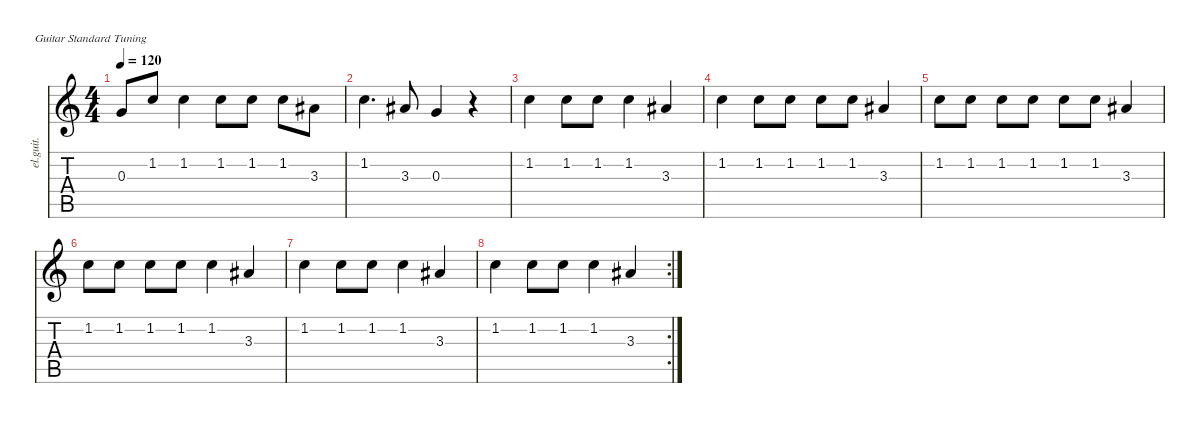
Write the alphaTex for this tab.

\defaultSystemsLayout 4
\hideDynamics
\bracketExtendMode nobrackets
\track ("Clean Guitar" "el.guit.") {instrument electricguitarclean}
\staff {score tabs}
\tuning (E4 B3 G3 D3 A2 E2)
\ts (4 4)
\tempo 120
\clef g2
\ks c
0.3.8{dy mf instrument electricguitarclean beam Up} 1.2.8{beam Up} 1.2.4{beam Down} 1.2.8{beam Down} 1.2.8{beam Down} 1.2.8{beam Down} 3.3{acc #}.8{beam Down} |
1.2.4{d beam Down} 3.3{acc #}.8{beam Up} 0.3.4{beam Up} r.4{beam Down} |
1.2.4{beam Down} 1.2.8{beam Down} 1.2.8{beam Down} 1.2.4{beam Down} 3.3{acc #}.4{beam Up} |
1.2.4{beam Down} 1.2.8{beam Down} 1.2.8{beam Down} 1.2.8{beam Down} 1.2.8{beam Down} 3.3{acc #}.4{beam Up} |
1.2.8{beam Down} 1.2.8{beam Down} 1.2.8{beam Down} 1.2.8{beam Down} 1.2.8{beam Down} 1.2.8{beam Down} 3.3{acc #}.4{beam Up} |
1.2.8{beam Down} 1.2.8{beam Down} 1.2.8{beam Down} 1.2.8{beam Down} 1.2.4{beam Down} 3.3{acc #}.4{beam Up} |
1.2.4{beam Down} 1.2.8{beam Down} 1.2.8{beam Down} 1.2.4{beam Down} 3.3{acc #}.4{beam Up} |
\rc 2
1.2.4{beam Down} 1.2.8{beam Down} 1.2.8{beam Down} 1.2.4{beam Down} 3.3{acc #}.4{beam Up}
